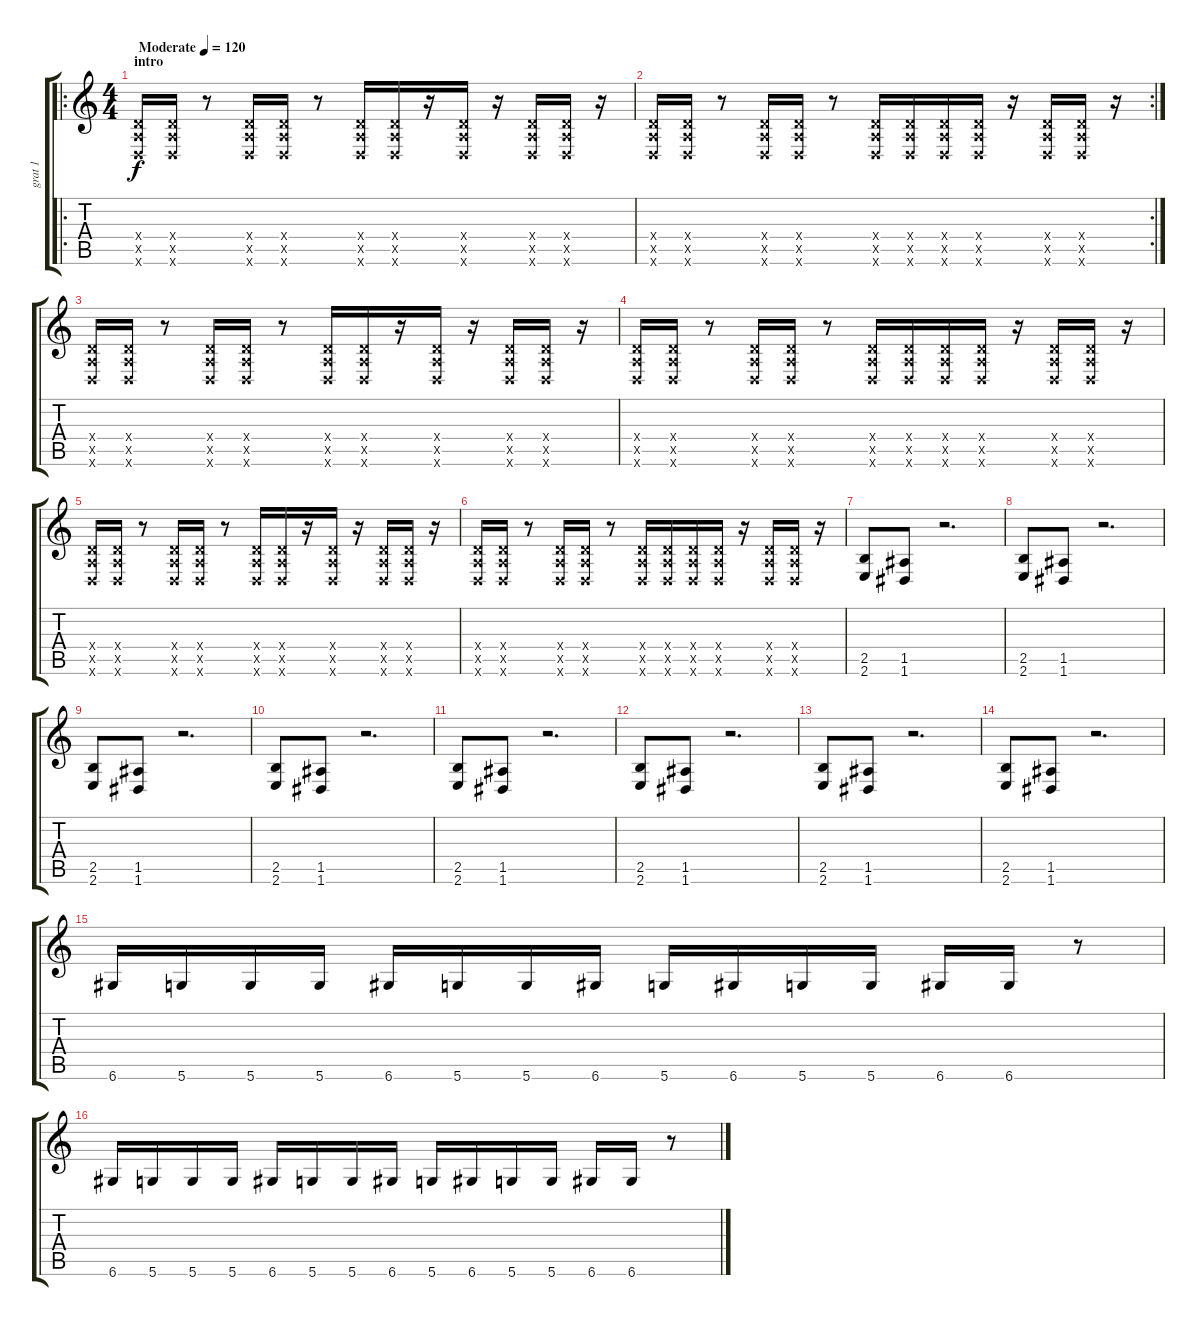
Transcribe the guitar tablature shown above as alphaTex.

\track ("grat 1" "grat 1") {instrument distortionguitar}
\staff {score tabs}
\tuning (E4 B3 G3 D3 A2 D2) {hide}
\ro
\ts (4 4)
\section ("" "intro")
\tempo (120 "Moderate")
\clef g2
\ks c
(0.4{x} 0.5{x} 0.6{x}).16{dy f instrument distortionguitar} (0.4{x} 0.5{x} 0.6{x}).16 r.8 (0.4{x} 0.5{x} 0.6{x}).16 (0.4{x} 0.5{x} 0.6{x}).16 r.8 (0.4{x} 0.5{x} 0.6{x}).16 (0.4{x} 0.5{x} 0.6{x}).16 r.16 (0.4{x} 0.5{x} 0.6{x}).16 r.16 (0.4{x} 0.5{x} 0.6{x}).16 (0.4{x} 0.5{x} 0.6{x}).16 r.16 |
\rc 2
(0.4{x} 0.5{x} 0.6{x}).16 (0.4{x} 0.5{x} 0.6{x}).16 r.8 (0.4{x} 0.5{x} 0.6{x}).16 (0.4{x} 0.5{x} 0.6{x}).16 r.8 (0.4{x} 0.5{x} 0.6{x}).16 (0.4{x} 0.5{x} 0.6{x}).16 (0.4{x} 0.5{x} 0.6{x}).16 (0.4{x} 0.5{x} 0.6{x}).16 r.16 (0.4{x} 0.5{x} 0.6{x}).16 (0.4{x} 0.5{x} 0.6{x}).16 r.16 |
(0.4{x} 0.5{x} 0.6{x}).16 (0.4{x} 0.5{x} 0.6{x}).16 r.8 (0.4{x} 0.5{x} 0.6{x}).16 (0.4{x} 0.5{x} 0.6{x}).16 r.8 (0.4{x} 0.5{x} 0.6{x}).16 (0.4{x} 0.5{x} 0.6{x}).16 r.16 (0.4{x} 0.5{x} 0.6{x}).16 r.16 (0.4{x} 0.5{x} 0.6{x}).16 (0.4{x} 0.5{x} 0.6{x}).16 r.16 |
(0.4{x} 0.5{x} 0.6{x}).16 (0.4{x} 0.5{x} 0.6{x}).16 r.8 (0.4{x} 0.5{x} 0.6{x}).16 (0.4{x} 0.5{x} 0.6{x}).16 r.8 (0.4{x} 0.5{x} 0.6{x}).16 (0.4{x} 0.5{x} 0.6{x}).16 (0.4{x} 0.5{x} 0.6{x}).16 (0.4{x} 0.5{x} 0.6{x}).16 r.16 (0.4{x} 0.5{x} 0.6{x}).16 (0.4{x} 0.5{x} 0.6{x}).16 r.16 |
(0.4{x} 0.5{x} 0.6{x}).16 (0.4{x} 0.5{x} 0.6{x}).16 r.8 (0.4{x} 0.5{x} 0.6{x}).16 (0.4{x} 0.5{x} 0.6{x}).16 r.8 (0.4{x} 0.5{x} 0.6{x}).16 (0.4{x} 0.5{x} 0.6{x}).16 r.16 (0.4{x} 0.5{x} 0.6{x}).16 r.16 (0.4{x} 0.5{x} 0.6{x}).16 (0.4{x} 0.5{x} 0.6{x}).16 r.16 |
(0.4{x} 0.5{x} 0.6{x}).16 (0.4{x} 0.5{x} 0.6{x}).16 r.8 (0.4{x} 0.5{x} 0.6{x}).16 (0.4{x} 0.5{x} 0.6{x}).16 r.8 (0.4{x} 0.5{x} 0.6{x}).16 (0.4{x} 0.5{x} 0.6{x}).16 (0.4{x} 0.5{x} 0.6{x}).16 (0.4{x} 0.5{x} 0.6{x}).16 r.16 (0.4{x} 0.5{x} 0.6{x}).16 (0.4{x} 0.5{x} 0.6{x}).16 r.16 |
(2.5 2.6).8 (1.5 1.6).8 r.2{d} |
(2.5 2.6).8 (1.5 1.6).8 r.2{d} |
(2.5 2.6).8 (1.5 1.6).8 r.2{d} |
(2.5 2.6).8 (1.5 1.6).8 r.2{d} |
(2.5 2.6).8 (1.5 1.6).8 r.2{d} |
(2.5 2.6).8 (1.5 1.6).8 r.2{d} |
(2.5 2.6).8 (1.5 1.6).8 r.2{d} |
(2.5 2.6).8 (1.5 1.6).8 r.2{d} |
6.6.16 5.6.16 5.6.16 5.6.16 6.6.16 5.6.16 5.6.16 6.6.16 5.6.16 6.6.16 5.6.16 5.6.16 6.6.16 6.6.16 r.8 |
6.6.16 5.6.16 5.6.16 5.6.16 6.6.16 5.6.16 5.6.16 6.6.16 5.6.16 6.6.16 5.6.16 5.6.16 6.6.16 6.6.16 r.8
